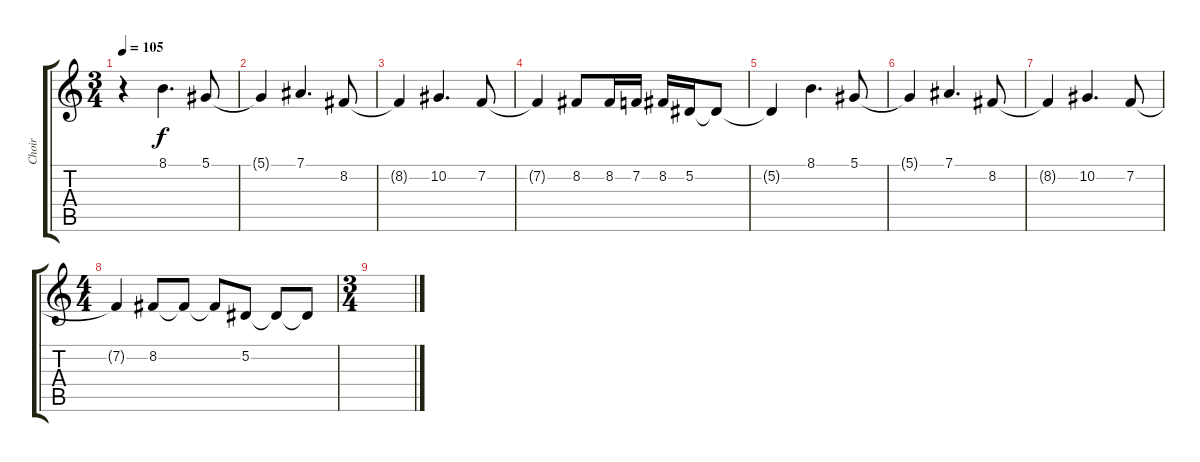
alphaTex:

\track ("Choir" "Choir") {instrument pad4choir}
\staff {score tabs}
\tuning (Eb4 Bb3 Gb3 Db3 Ab2 Eb2) {hide}
\ts (3 4)
\tempo 105
\clef g2
\ks c
r.4{dy f} 8.1.4{d} 5.1.8 |
5.1{t}.4 7.1.4{d} 8.2.8 |
8.2{t}.4 10.2.4{d} 7.2.8 |
7.2{t}.4 8.2.8 8.2.16 7.2.16 8.2.16 5.2.16 5.2{t}.8 |
5.2{t}.4 8.1.4{d} 5.1.8 |
5.1{t}.4 7.1.4{d} 8.2.8 |
8.2{t}.4 10.2.4{d} 7.2.8 |
\ts (4 4)
7.2{t}.4 8.2.8 8.2{t}.8 8.2{t}.8 5.2.8 5.2{t}.8 5.2{t}.8 |
\ts (3 4)
